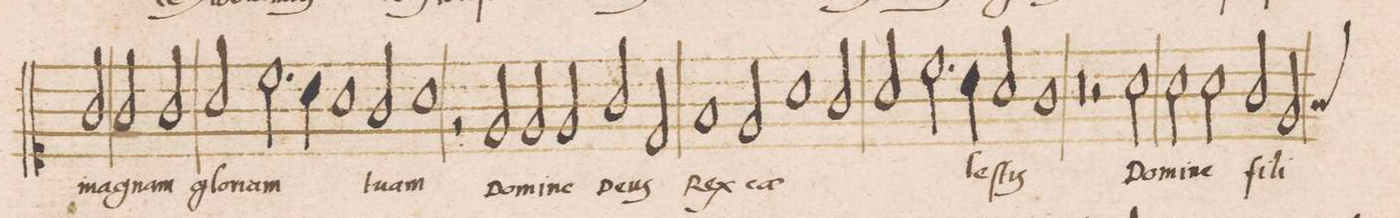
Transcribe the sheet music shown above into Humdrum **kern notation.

**kern	**text
*I"DISCANTVS	*
*clefC1	*
*k[]	*
*met(C|)	*
*M2/1	*
2g/	mag-
=19-	=19-
2g/	-nam
2g/	glo-
2a/	-ri-
2.cc\	-am
=20-	=20-
4b\	.
1a	.
2g/	tu-
=21-	=21-
1a	-am
2r	.
2e/	Do-
=22-	=22-
2e/	-mi-
2e/	-ne
2g/	De-
2d/	-us
=23-	=23-
1f	Rex
2e/	cae-
1a\	.
=24-	=24-
2g/	.
2a/	.
2.cc\	.
=25-	=25-
4b\	-leſ-
2a/	-tis
1g	.
=26-	=26-
0r	.
=27-	=27-
2r	.
2a\	Do-
2a\	-mi-
2a\	-ne
=28-	=28-
2g/	fi-
*custos:f	*
2e/	-li
*-	*-
